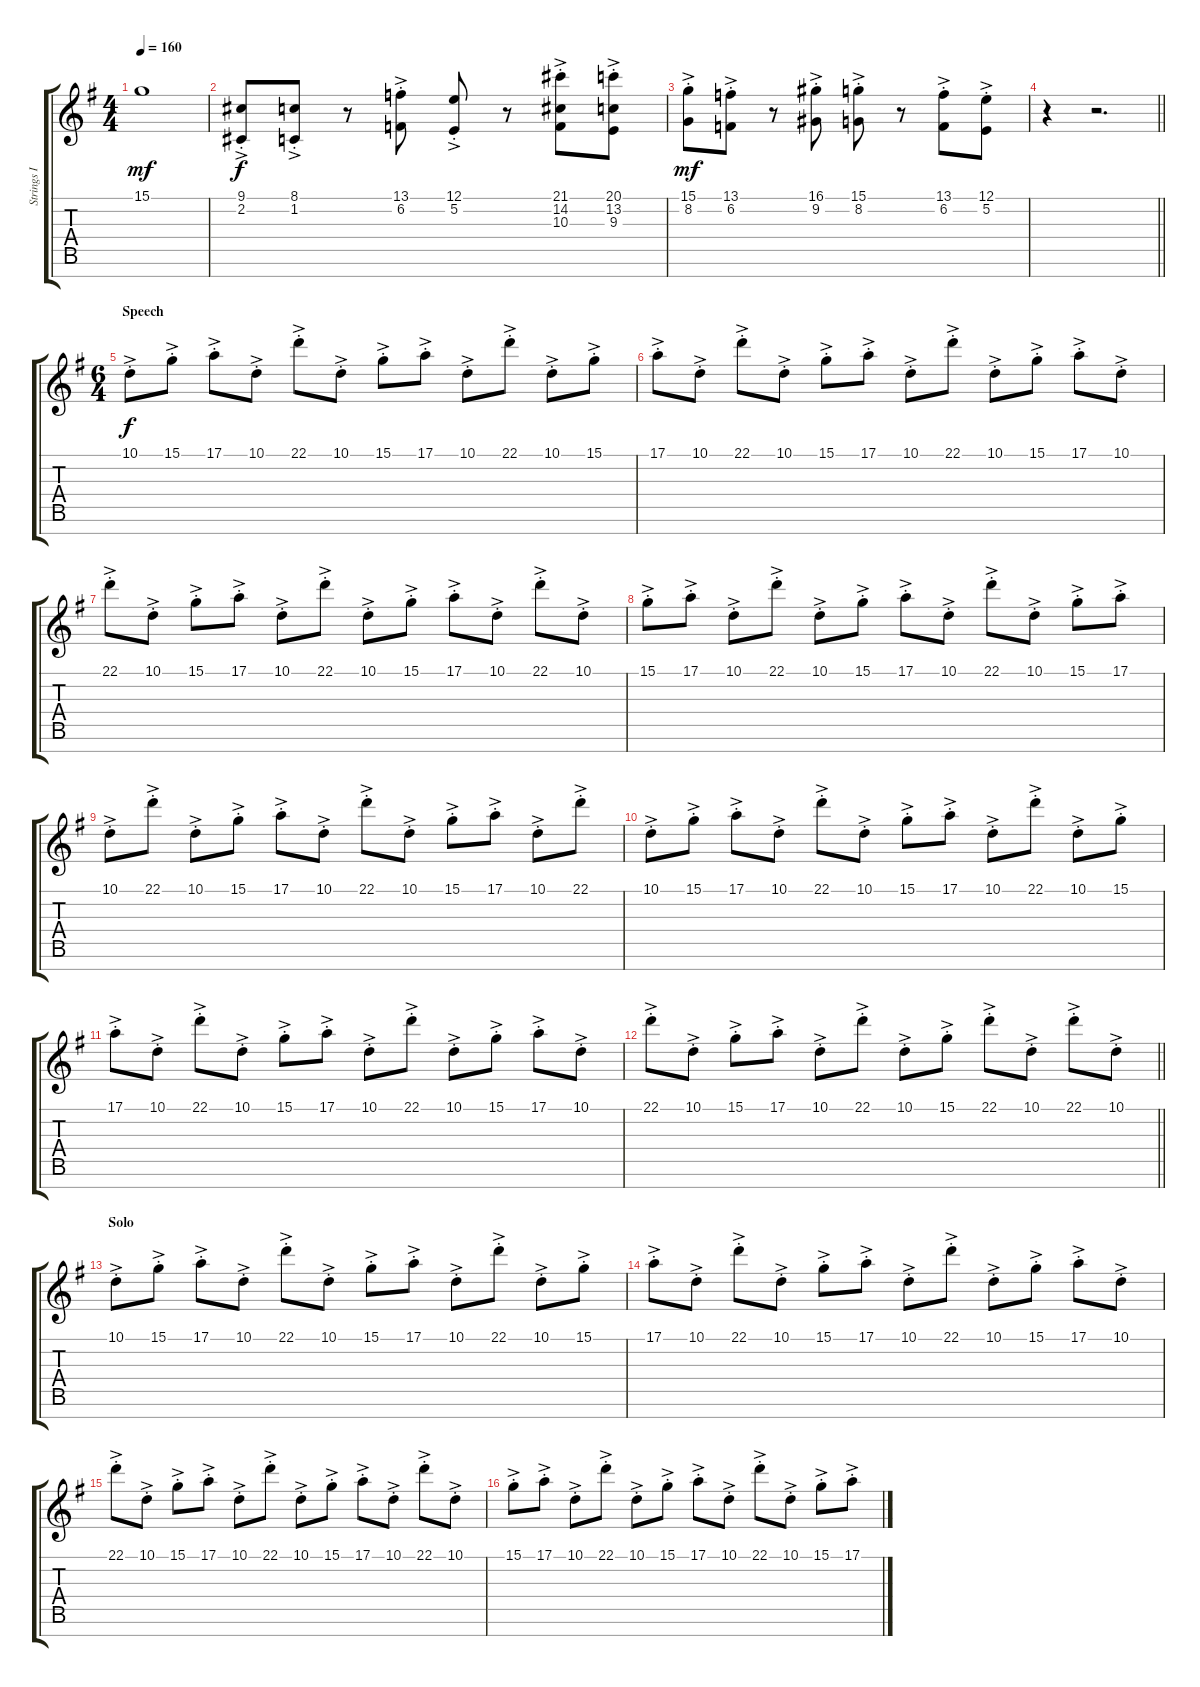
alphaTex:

\track ("Strings I" "Strings I") {instrument stringensemble1}
\staff {score tabs}
\tuning (E4 B3 G3 D3 A2 E2 B1) {hide}
\ts (4 4)
\tempo 160
\clef g2
\ks g
15.1.1{dy mf volume 4} |
(9.1{ac st} 2.2{ac st}).8{dy f volume 6} (8.1{ac st} 1.2{ac st}).8 r.8 (13.1{ac st} 6.2{ac st}).8 (12.1{ac st} 5.2{ac st}).8 r.8 (21.1{ac st} 14.2{ac st} 10.3{ac st}).8 (20.1{ac st} 13.2{ac st} 9.3{ac st}).8{volume 3} |
(15.1{ac st} 8.2{ac st}).8{dy mf} (13.1{ac st} 6.2{ac st}).8 r.8 (16.1{ac st} 9.2{ac st}).8 (15.1{ac st} 8.2{ac st}).8 r.8 (13.1{ac st} 6.2{ac st}).8 (12.1{ac st} 5.2{ac st}).8 |
\barLineRight lightlight
r.4 r.2{d} |
\ts (6 4)
\section ("" "Speech")
10.1{ac st}.8{dy f volume 4} 15.1{ac st}.8 17.1{ac st}.8 10.1{ac st}.8 22.1{ac st}.8 10.1{ac st}.8 15.1{ac st}.8 17.1{ac st}.8 10.1{ac st}.8 22.1{ac st}.8 10.1{ac st}.8 15.1{ac st}.8 |
17.1{ac st}.8 10.1{ac st}.8 22.1{ac st}.8 10.1{ac st}.8 15.1{ac st}.8 17.1{ac st}.8 10.1{ac st}.8 22.1{ac st}.8 10.1{ac st}.8 15.1{ac st}.8 17.1{ac st}.8 10.1{ac st}.8 |
22.1{ac st}.8 10.1{ac st}.8 15.1{ac st}.8 17.1{ac st}.8 10.1{ac st}.8 22.1{ac st}.8 10.1{ac st}.8 15.1{ac st}.8 17.1{ac st}.8 10.1{ac st}.8 22.1{ac st}.8 10.1{ac st}.8 |
15.1{ac st}.8 17.1{ac st}.8 10.1{ac st}.8 22.1{ac st}.8 10.1{ac st}.8 15.1{ac st}.8 17.1{ac st}.8 10.1{ac st}.8 22.1{ac st}.8 10.1{ac st}.8 15.1{ac st}.8 17.1{ac st}.8 |
10.1{ac st}.8 22.1{ac st}.8 10.1{ac st}.8 15.1{ac st}.8 17.1{ac st}.8 10.1{ac st}.8 22.1{ac st}.8 10.1{ac st}.8 15.1{ac st}.8 17.1{ac st}.8 10.1{ac st}.8 22.1{ac st}.8 |
10.1{ac st}.8 15.1{ac st}.8 17.1{ac st}.8 10.1{ac st}.8 22.1{ac st}.8 10.1{ac st}.8 15.1{ac st}.8 17.1{ac st}.8 10.1{ac st}.8 22.1{ac st}.8 10.1{ac st}.8 15.1{ac st}.8 |
17.1{ac st}.8 10.1{ac st}.8 22.1{ac st}.8 10.1{ac st}.8 15.1{ac st}.8 17.1{ac st}.8 10.1{ac st}.8 22.1{ac st}.8 10.1{ac st}.8 15.1{ac st}.8 17.1{ac st}.8 10.1{ac st}.8 |
\barLineRight lightlight
22.1{ac st}.8 10.1{ac st}.8 15.1{ac st}.8 17.1{ac st}.8 10.1{ac st}.8 22.1{ac st}.8 10.1{ac st}.8 15.1{ac st}.8 22.1{ac st}.8 10.1{ac st}.8 22.1{ac st}.8 10.1{ac st}.8 |
\section ("" "Solo")
10.1{ac st}.8 15.1{ac st}.8 17.1{ac st}.8 10.1{ac st}.8 22.1{ac st}.8 10.1{ac st}.8 15.1{ac st}.8 17.1{ac st}.8 10.1{ac st}.8 22.1{ac st}.8 10.1{ac st}.8 15.1{ac st}.8 |
17.1{ac st}.8 10.1{ac st}.8 22.1{ac st}.8 10.1{ac st}.8 15.1{ac st}.8 17.1{ac st}.8 10.1{ac st}.8 22.1{ac st}.8 10.1{ac st}.8 15.1{ac st}.8 17.1{ac st}.8 10.1{ac st}.8 |
22.1{ac st}.8 10.1{ac st}.8 15.1{ac st}.8 17.1{ac st}.8 10.1{ac st}.8 22.1{ac st}.8 10.1{ac st}.8 15.1{ac st}.8 17.1{ac st}.8 10.1{ac st}.8 22.1{ac st}.8 10.1{ac st}.8 |
15.1{ac st}.8 17.1{ac st}.8 10.1{ac st}.8 22.1{ac st}.8 10.1{ac st}.8 15.1{ac st}.8 17.1{ac st}.8 10.1{ac st}.8 22.1{ac st}.8 10.1{ac st}.8 15.1{ac st}.8 17.1{ac st}.8
